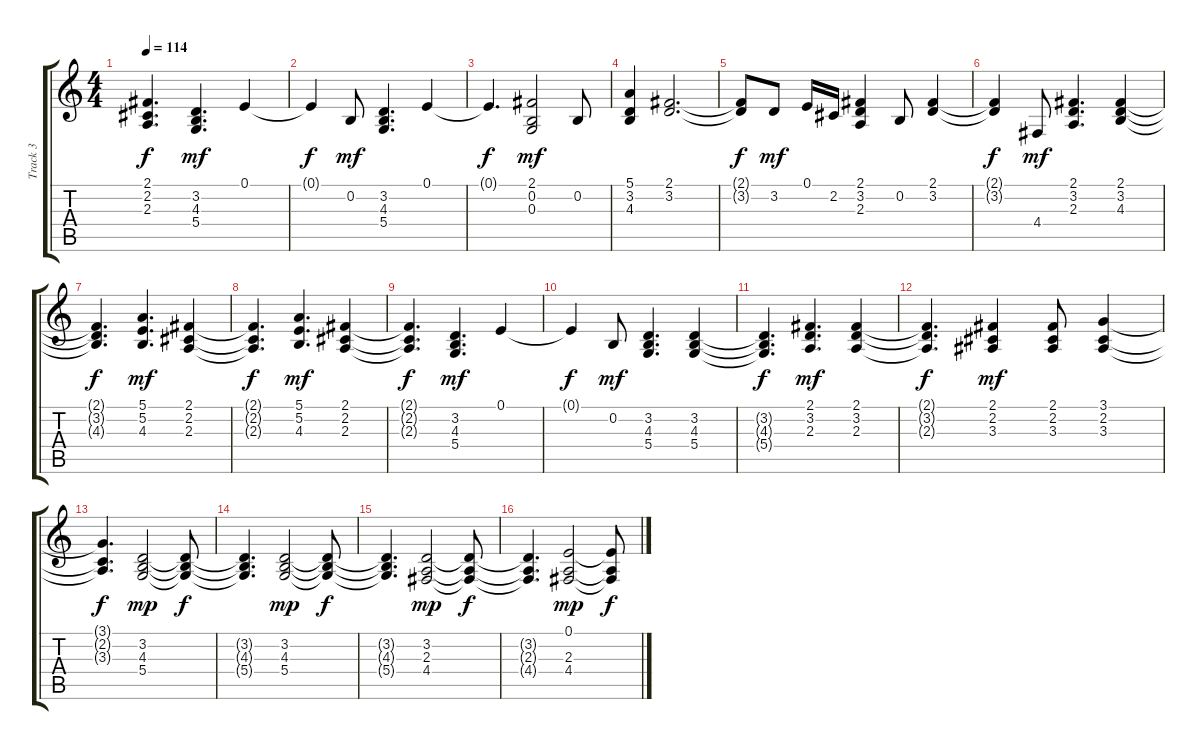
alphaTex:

\track ("Track 3" "Track 3") {instrument electricpiano2}
\staff {score tabs}
\tuning (E4 B3 G3 D3 A2 E2) {hide}
\ts (4 4)
\tempo 114
\clef g2
\ks c
(2.1{t} 2.2{t} 2.3{t}).4{d dy f} (3.2 4.3 5.4).4{d dy mf} 0.1.4 |
0.1{t}.4{dy f} 0.2.8{dy mf} (3.2 4.3 5.4).4{d} 0.1.4 |
0.1{t}.4{d dy f} (2.1 0.2 0.3).2{dy mf} 0.2.8 |
(5.1 3.2 4.3).4 (2.1 3.2).2{d} |
(2.1{t} 3.2{t}).8{dy f} 3.2.8{dy mf} 0.1.16 2.2.16 (2.1 3.2 2.3).4 0.2.8 (2.1 3.2).4 |
(2.1{t} 3.2{t}).4{dy f} 4.4.8{dy mf} (2.1 3.2 2.3).4{d} (2.1 3.2 4.3).4 |
(2.1{t} 3.2{t} 4.3{t}).4{d dy f} (5.1 5.2 4.3).4{d dy mf} (2.1 2.2 2.3).4 |
(2.1{t} 2.2{t} 2.3{t}).4{d dy f} (5.1 5.2 4.3).4{d dy mf} (2.1 2.2 2.3).4 |
(2.1{t} 2.2{t} 2.3{t}).4{d dy f} (3.2 4.3 5.4).4{d dy mf} 0.1.4 |
0.1{t}.4{dy f} 0.2.8{dy mf} (3.2 4.3 5.4).4{d} (3.2 4.3 5.4).4 |
(3.2{t} 4.3{t} 5.4{t}).4{d dy f} (2.1 3.2 2.3).4{d dy mf} (2.1 3.2 2.3).4 |
(2.1{t} 3.2{t} 2.3{t}).4{d dy f} (2.1 2.2 3.3).4{dy mf} (2.1 2.2 3.3).8 (3.1 2.2 3.3).4 |
(3.1{t} 2.2{t} 3.3{t}).4{d dy f} (3.2 4.3 5.4).2{dy mp} (3.2{t} 4.3{t} 5.4{t}).8{dy f} |
(3.2{t} 4.3{t} 5.4{t}).4{d} (3.2 4.3 5.4).2{dy mp} (3.2{t} 4.3{t} 5.4{t}).8{dy f} |
(3.2{t} 4.3{t} 5.4{t}).4{d} (3.2 2.3 4.4).2{dy mp} (3.2{t} 2.3{t} 4.4{t}).8{dy f} |
(3.2{t} 2.3{t} 4.4{t}).4{d} (0.1 2.3 4.4).2{dy mp} (0.1{t} 2.3{t} 4.4{t}).8{dy f}
